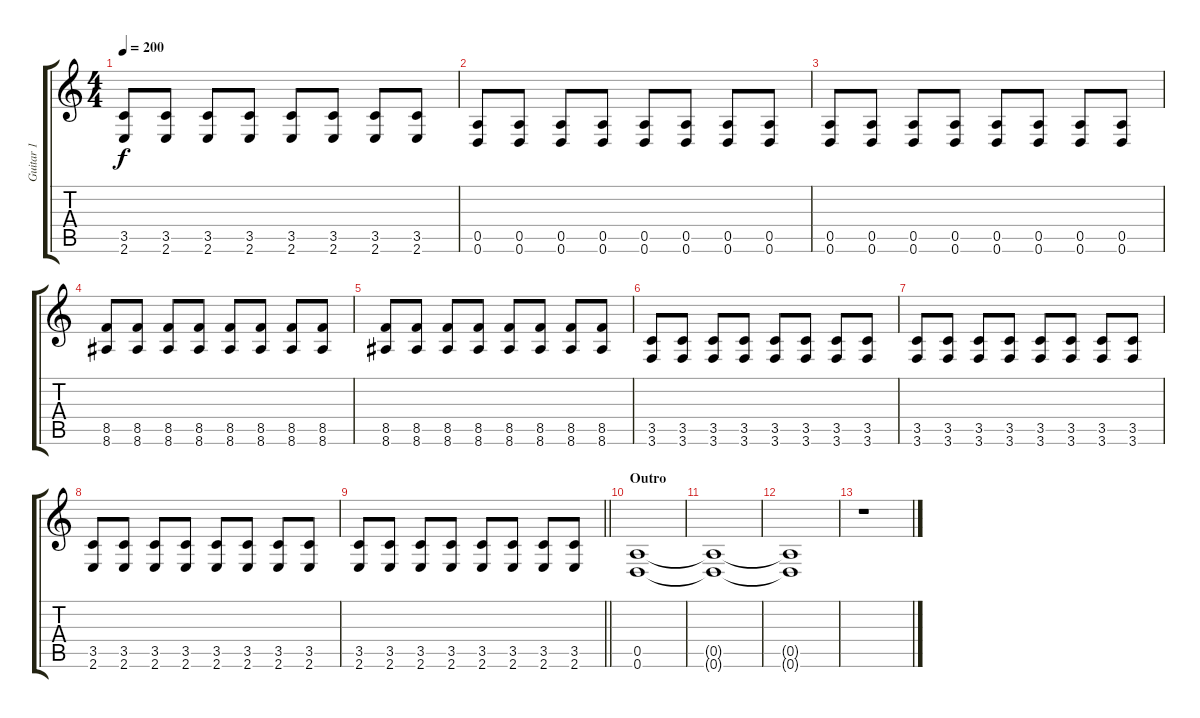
\track ("Guitar 1" "Guitar 1") {instrument distortionguitar}
\staff {score tabs}
\tuning (E4 B3 G3 D3 A2 D2) {hide}
\ts (4 4)
\tempo 200
\clef g2
\ks c
(3.5 2.6).8{dy f} (3.5 2.6).8 (3.5 2.6).8 (3.5 2.6).8 (3.5 2.6).8 (3.5 2.6).8 (3.5 2.6).8 (3.5 2.6).8 |
(0.5 0.6).8 (0.5 0.6).8 (0.5 0.6).8 (0.5 0.6).8 (0.5 0.6).8 (0.5 0.6).8 (0.5 0.6).8 (0.5 0.6).8 |
(0.5 0.6).8 (0.5 0.6).8 (0.5 0.6).8 (0.5 0.6).8 (0.5 0.6).8 (0.5 0.6).8 (0.5 0.6).8 (0.5 0.6).8 |
(8.5 8.6).8 (8.5 8.6).8 (8.5 8.6).8 (8.5 8.6).8 (8.5 8.6).8 (8.5 8.6).8 (8.5 8.6).8 (8.5 8.6).8 |
(8.5 8.6).8 (8.5 8.6).8 (8.5 8.6).8 (8.5 8.6).8 (8.5 8.6).8 (8.5 8.6).8 (8.5 8.6).8 (8.5 8.6).8 |
(3.5 3.6).8 (3.5 3.6).8 (3.5 3.6).8 (3.5 3.6).8 (3.5 3.6).8 (3.5 3.6).8 (3.5 3.6).8 (3.5 3.6).8 |
(3.5 3.6).8 (3.5 3.6).8 (3.5 3.6).8 (3.5 3.6).8 (3.5 3.6).8 (3.5 3.6).8 (3.5 3.6).8 (3.5 3.6).8 |
(3.5 2.6).8 (3.5 2.6).8 (3.5 2.6).8 (3.5 2.6).8 (3.5 2.6).8 (3.5 2.6).8 (3.5 2.6).8 (3.5 2.6).8 |
\barLineRight lightlight
(3.5 2.6).8 (3.5 2.6).8 (3.5 2.6).8 (3.5 2.6).8 (3.5 2.6).8 (3.5 2.6).8 (3.5 2.6).8 (3.5 2.6).8 |
\section ("" "Outro")
(0.5 0.6).1 |
(0.5{t} 0.6{t}).1 |
(0.5{t} 0.6{t}).1 |
r.1
